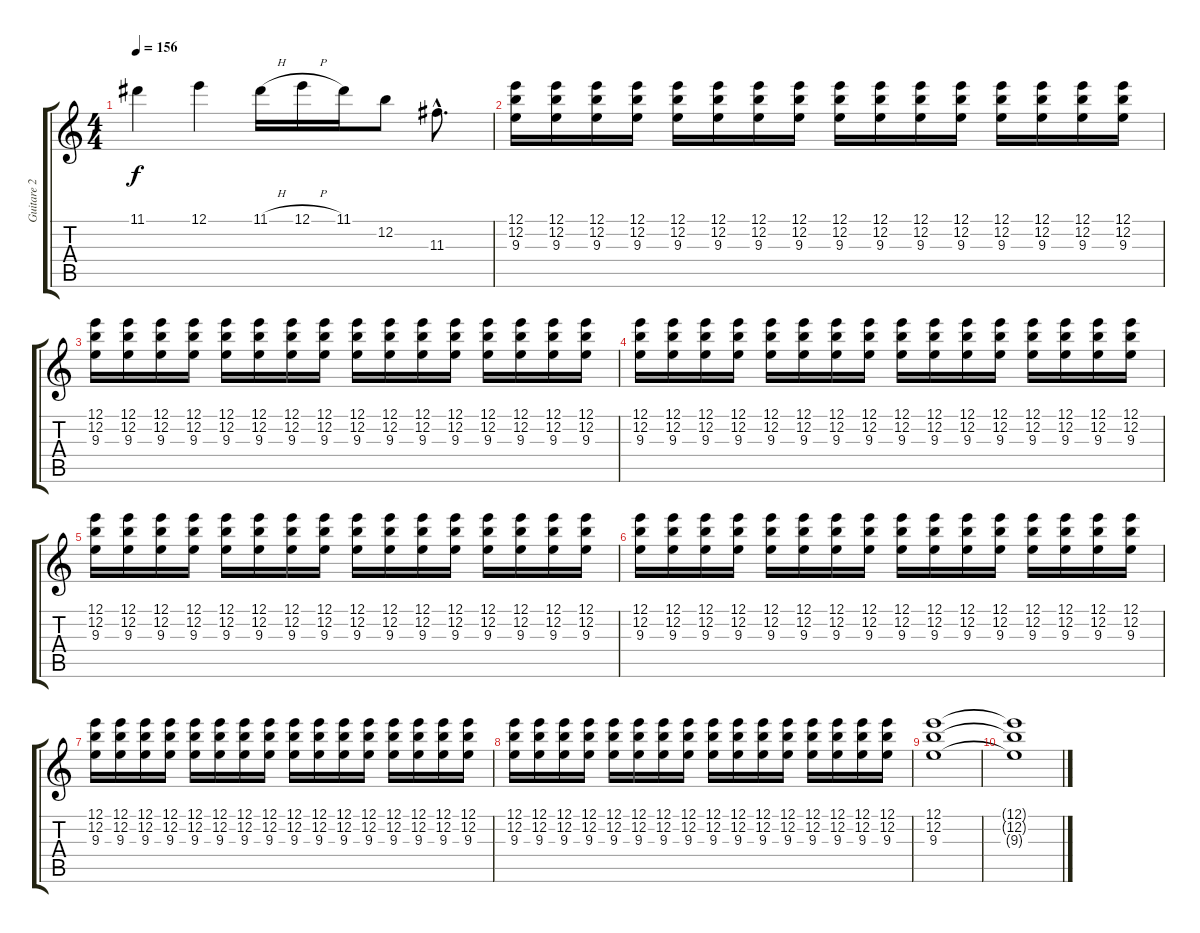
\track ("Guitare 2" "Guitare 2") {instrument distortionguitar}
\staff {score tabs}
\tuning (E4 B3 G3 D3 A2 D2) {hide}
\ts (4 4)
\tempo 156
\clef g2
\ks c
11.1{t}.4{dy f} 12.1.4 11.1{h}.16 12.1{h}.16 11.1.16 12.2.8 11.3{hac}.8{d} |
(12.1 12.2 9.3).16 (12.1 12.2 9.3).16 (12.1 12.2 9.3).16 (12.1 12.2 9.3).16 (12.1 12.2 9.3).16 (12.1 12.2 9.3).16 (12.1 12.2 9.3).16 (12.1 12.2 9.3).16 (12.1 12.2 9.3).16 (12.1 12.2 9.3).16 (12.1 12.2 9.3).16 (12.1 12.2 9.3).16 (12.1 12.2 9.3).16 (12.1 12.2 9.3).16 (12.1 12.2 9.3).16 (12.1 12.2 9.3).16 |
(12.1 12.2 9.3).16 (12.1 12.2 9.3).16 (12.1 12.2 9.3).16 (12.1 12.2 9.3).16 (12.1 12.2 9.3).16 (12.1 12.2 9.3).16 (12.1 12.2 9.3).16 (12.1 12.2 9.3).16 (12.1 12.2 9.3).16 (12.1 12.2 9.3).16 (12.1 12.2 9.3).16 (12.1 12.2 9.3).16 (12.1 12.2 9.3).16 (12.1 12.2 9.3).16 (12.1 12.2 9.3).16 (12.1 12.2 9.3).16 |
(12.1 12.2 9.3).16 (12.1 12.2 9.3).16 (12.1 12.2 9.3).16 (12.1 12.2 9.3).16 (12.1 12.2 9.3).16 (12.1 12.2 9.3).16 (12.1 12.2 9.3).16 (12.1 12.2 9.3).16 (12.1 12.2 9.3).16 (12.1 12.2 9.3).16 (12.1 12.2 9.3).16 (12.1 12.2 9.3).16 (12.1 12.2 9.3).16 (12.1 12.2 9.3).16 (12.1 12.2 9.3).16 (12.1 12.2 9.3).16 |
(12.1 12.2 9.3).16 (12.1 12.2 9.3).16 (12.1 12.2 9.3).16 (12.1 12.2 9.3).16 (12.1 12.2 9.3).16 (12.1 12.2 9.3).16 (12.1 12.2 9.3).16 (12.1 12.2 9.3).16 (12.1 12.2 9.3).16 (12.1 12.2 9.3).16 (12.1 12.2 9.3).16 (12.1 12.2 9.3).16 (12.1 12.2 9.3).16 (12.1 12.2 9.3).16 (12.1 12.2 9.3).16 (12.1 12.2 9.3).16 |
(12.1 12.2 9.3).16 (12.1 12.2 9.3).16 (12.1 12.2 9.3).16 (12.1 12.2 9.3).16 (12.1 12.2 9.3).16 (12.1 12.2 9.3).16 (12.1 12.2 9.3).16 (12.1 12.2 9.3).16 (12.1 12.2 9.3).16 (12.1 12.2 9.3).16 (12.1 12.2 9.3).16 (12.1 12.2 9.3).16 (12.1 12.2 9.3).16 (12.1 12.2 9.3).16 (12.1 12.2 9.3).16 (12.1 12.2 9.3).16 |
(12.1 12.2 9.3).16 (12.1 12.2 9.3).16 (12.1 12.2 9.3).16 (12.1 12.2 9.3).16 (12.1 12.2 9.3).16 (12.1 12.2 9.3).16 (12.1 12.2 9.3).16 (12.1 12.2 9.3).16 (12.1 12.2 9.3).16 (12.1 12.2 9.3).16 (12.1 12.2 9.3).16 (12.1 12.2 9.3).16 (12.1 12.2 9.3).16 (12.1 12.2 9.3).16 (12.1 12.2 9.3).16 (12.1 12.2 9.3).16 |
(12.1 12.2 9.3).16 (12.1 12.2 9.3).16 (12.1 12.2 9.3).16 (12.1 12.2 9.3).16 (12.1 12.2 9.3).16 (12.1 12.2 9.3).16 (12.1 12.2 9.3).16 (12.1 12.2 9.3).16 (12.1 12.2 9.3).16 (12.1 12.2 9.3).16 (12.1 12.2 9.3).16 (12.1 12.2 9.3).16 (12.1 12.2 9.3).16 (12.1 12.2 9.3).16 (12.1 12.2 9.3).16 (12.1 12.2 9.3).16 |
(12.1 12.2 9.3).1 |
(12.1{t} 12.2{t} 9.3{t}).1
